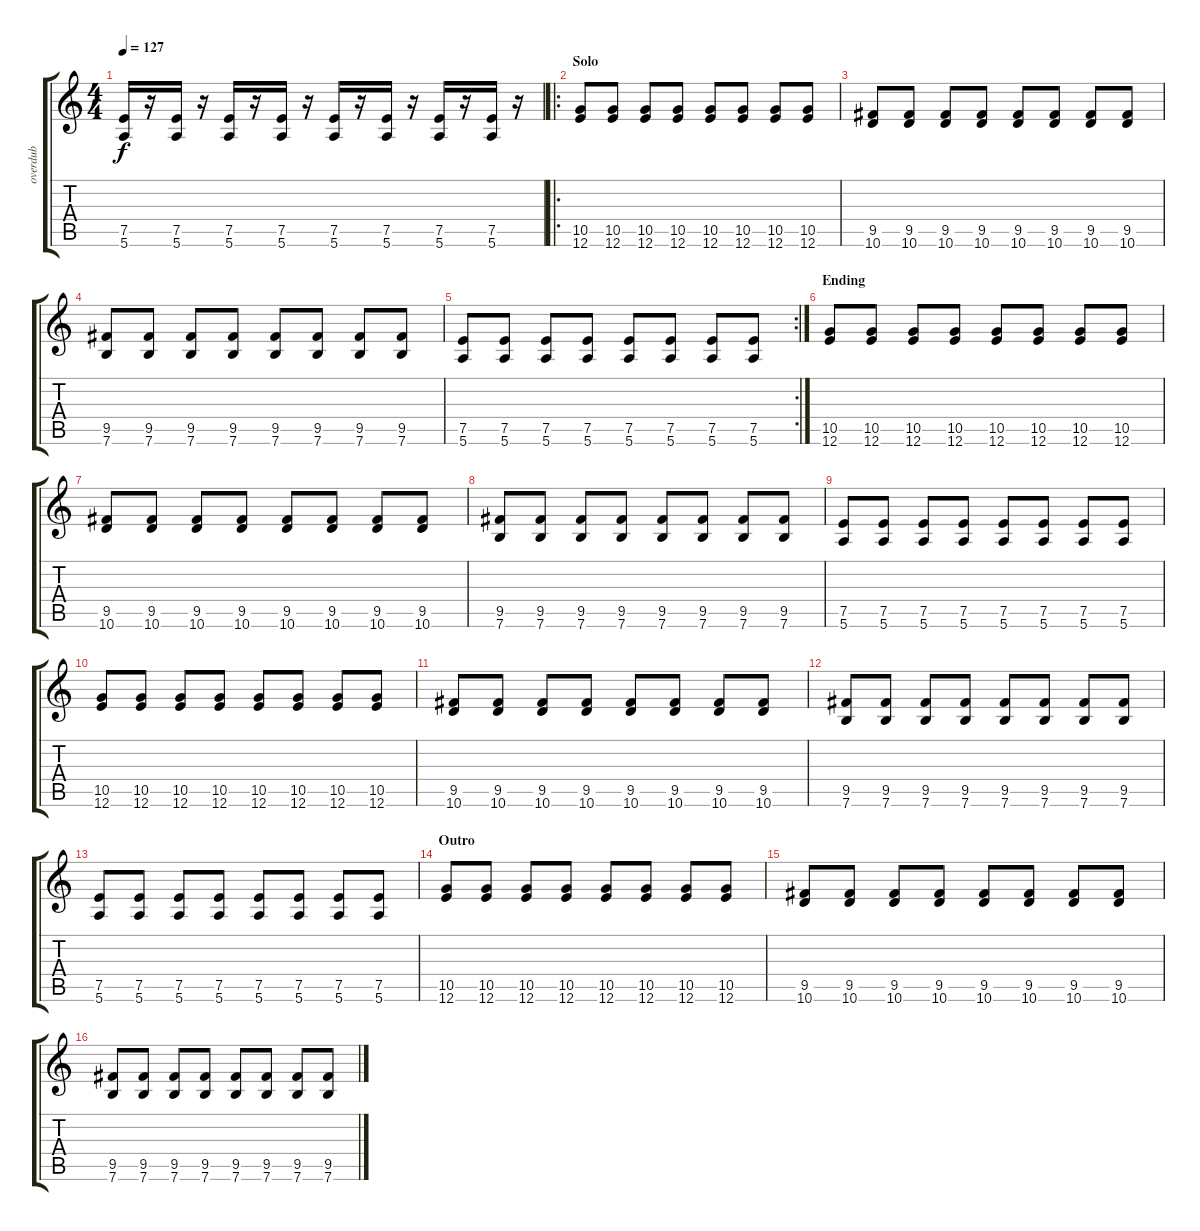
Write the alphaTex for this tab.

\track ("overdub" "overdub") {instrument distortionguitar}
\staff {score tabs}
\tuning (E4 B3 G3 D3 A2 E2) {hide}
\ts (4 4)
\tempo 127
\clef g2
\ks c
(7.5 5.6).16{dy f} r.16 (7.5 5.6).16 r.16 (7.5 5.6).16 r.16 (7.5 5.6).16 r.16 (7.5 5.6).16 r.16 (7.5 5.6).16 r.16 (7.5 5.6).16 r.16 (7.5 5.6).16 r.16 |
\ro
\section ("" "Solo")
(10.5 12.6).8 (10.5 12.6).8 (10.5 12.6).8 (10.5 12.6).8 (10.5 12.6).8 (10.5 12.6).8 (10.5 12.6).8 (10.5 12.6).8 |
(9.5 10.6).8 (9.5 10.6).8 (9.5 10.6).8 (9.5 10.6).8 (9.5 10.6).8 (9.5 10.6).8 (9.5 10.6).8 (9.5 10.6).8 |
(9.5 7.6).8 (9.5 7.6).8 (9.5 7.6).8 (9.5 7.6).8 (9.5 7.6).8 (9.5 7.6).8 (9.5 7.6).8 (9.5 7.6).8 |
\rc 2
(7.5 5.6).8 (7.5 5.6).8 (7.5 5.6).8 (7.5 5.6).8 (7.5 5.6).8 (7.5 5.6).8 (7.5 5.6).8 (7.5 5.6).8 |
\section ("" "Ending")
(10.5 12.6).8 (10.5 12.6).8 (10.5 12.6).8 (10.5 12.6).8 (10.5 12.6).8 (10.5 12.6).8 (10.5 12.6).8 (10.5 12.6).8 |
(9.5 10.6).8 (9.5 10.6).8 (9.5 10.6).8 (9.5 10.6).8 (9.5 10.6).8 (9.5 10.6).8 (9.5 10.6).8 (9.5 10.6).8 |
(9.5 7.6).8 (9.5 7.6).8 (9.5 7.6).8 (9.5 7.6).8 (9.5 7.6).8 (9.5 7.6).8 (9.5 7.6).8 (9.5 7.6).8 |
(7.5 5.6).8 (7.5 5.6).8 (7.5 5.6).8 (7.5 5.6).8 (7.5 5.6).8 (7.5 5.6).8 (7.5 5.6).8 (7.5 5.6).8 |
(10.5 12.6).8 (10.5 12.6).8 (10.5 12.6).8 (10.5 12.6).8 (10.5 12.6).8 (10.5 12.6).8 (10.5 12.6).8 (10.5 12.6).8 |
(9.5 10.6).8 (9.5 10.6).8 (9.5 10.6).8 (9.5 10.6).8 (9.5 10.6).8 (9.5 10.6).8 (9.5 10.6).8 (9.5 10.6).8 |
(9.5 7.6).8 (9.5 7.6).8 (9.5 7.6).8 (9.5 7.6).8 (9.5 7.6).8 (9.5 7.6).8 (9.5 7.6).8 (9.5 7.6).8 |
(7.5 5.6).8 (7.5 5.6).8 (7.5 5.6).8 (7.5 5.6).8 (7.5 5.6).8 (7.5 5.6).8 (7.5 5.6).8 (7.5 5.6).8 |
\section ("" "Outro")
(10.5 12.6).8 (10.5 12.6).8 (10.5 12.6).8 (10.5 12.6).8 (10.5 12.6).8 (10.5 12.6).8 (10.5 12.6).8 (10.5 12.6).8 |
(9.5 10.6).8 (9.5 10.6).8 (9.5 10.6).8 (9.5 10.6).8 (9.5 10.6).8 (9.5 10.6).8 (9.5 10.6).8 (9.5 10.6).8 |
(9.5 7.6).8 (9.5 7.6).8 (9.5 7.6).8 (9.5 7.6).8 (9.5 7.6).8 (9.5 7.6).8 (9.5 7.6).8 (9.5 7.6).8
